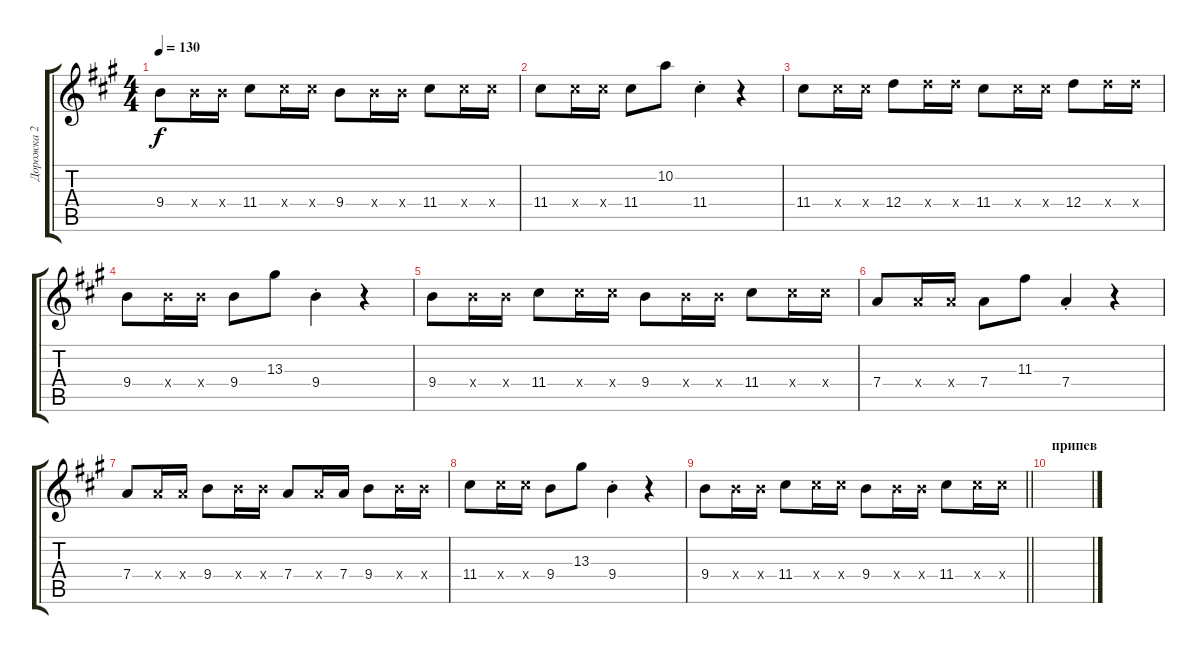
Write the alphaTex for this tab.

\track ("Дорожка 2" "Дорожка 2") {instrument electricguitarjazz}
\staff {score tabs}
\tuning (E4 B3 G3 D3 A2 E2) {hide}
\ts (4 4)
\tempo 130
\clef g2
\ks f#minor
9.4.8{dy f} 9.4{x}.16 9.4{x}.16 11.4.8 11.4{x}.16 11.4{x}.16 9.4.8 9.4{x}.16 9.4{x}.16 11.4.8 11.4{x}.16 11.4{x}.16 |
11.4.8{volume 12} 11.4{x}.16 11.4{x}.16 11.4.8 10.2.8 11.4{st}.4 r.4 |
11.4.8 11.4{x}.16 11.4{x}.16 12.4.8 12.4{x}.16 12.4{x}.16 11.4.8 11.4{x}.16 11.4{x}.16 12.4.8 12.4{x}.16 12.4{x}.16 |
9.4.8 9.4{x}.16 9.4{x}.16 9.4.8 13.3.8 9.4{st}.4 r.4 |
9.4.8 9.4{x}.16 9.4{x}.16 11.4.8 11.4{x}.16 11.4{x}.16 9.4.8 9.4{x}.16 9.4{x}.16 11.4.8 11.4{x}.16 11.4{x}.16 |
7.4.8 7.4{x}.16 7.4{x}.16 7.4.8 11.3.8 7.4{st}.4 r.4 |
7.4.8 7.4{x}.16 7.4{x}.16 9.4.8 9.4{x}.16 9.4{x}.16 7.4.8 7.4{x}.16 7.4.16 9.4.8 9.4{x}.16 9.4{x}.16 |
11.4.8 11.4{x}.16 11.4{x}.16 9.4.8 13.3.8 9.4{st}.4 r.4 |
\barLineRight lightlight
9.4.8 9.4{x}.16 9.4{x}.16 11.4.8 11.4{x}.16 11.4{x}.16 9.4.8 9.4{x}.16 9.4{x}.16 11.4.8 11.4{x}.16 11.4{x}.16 |
\section ("" "припев")
